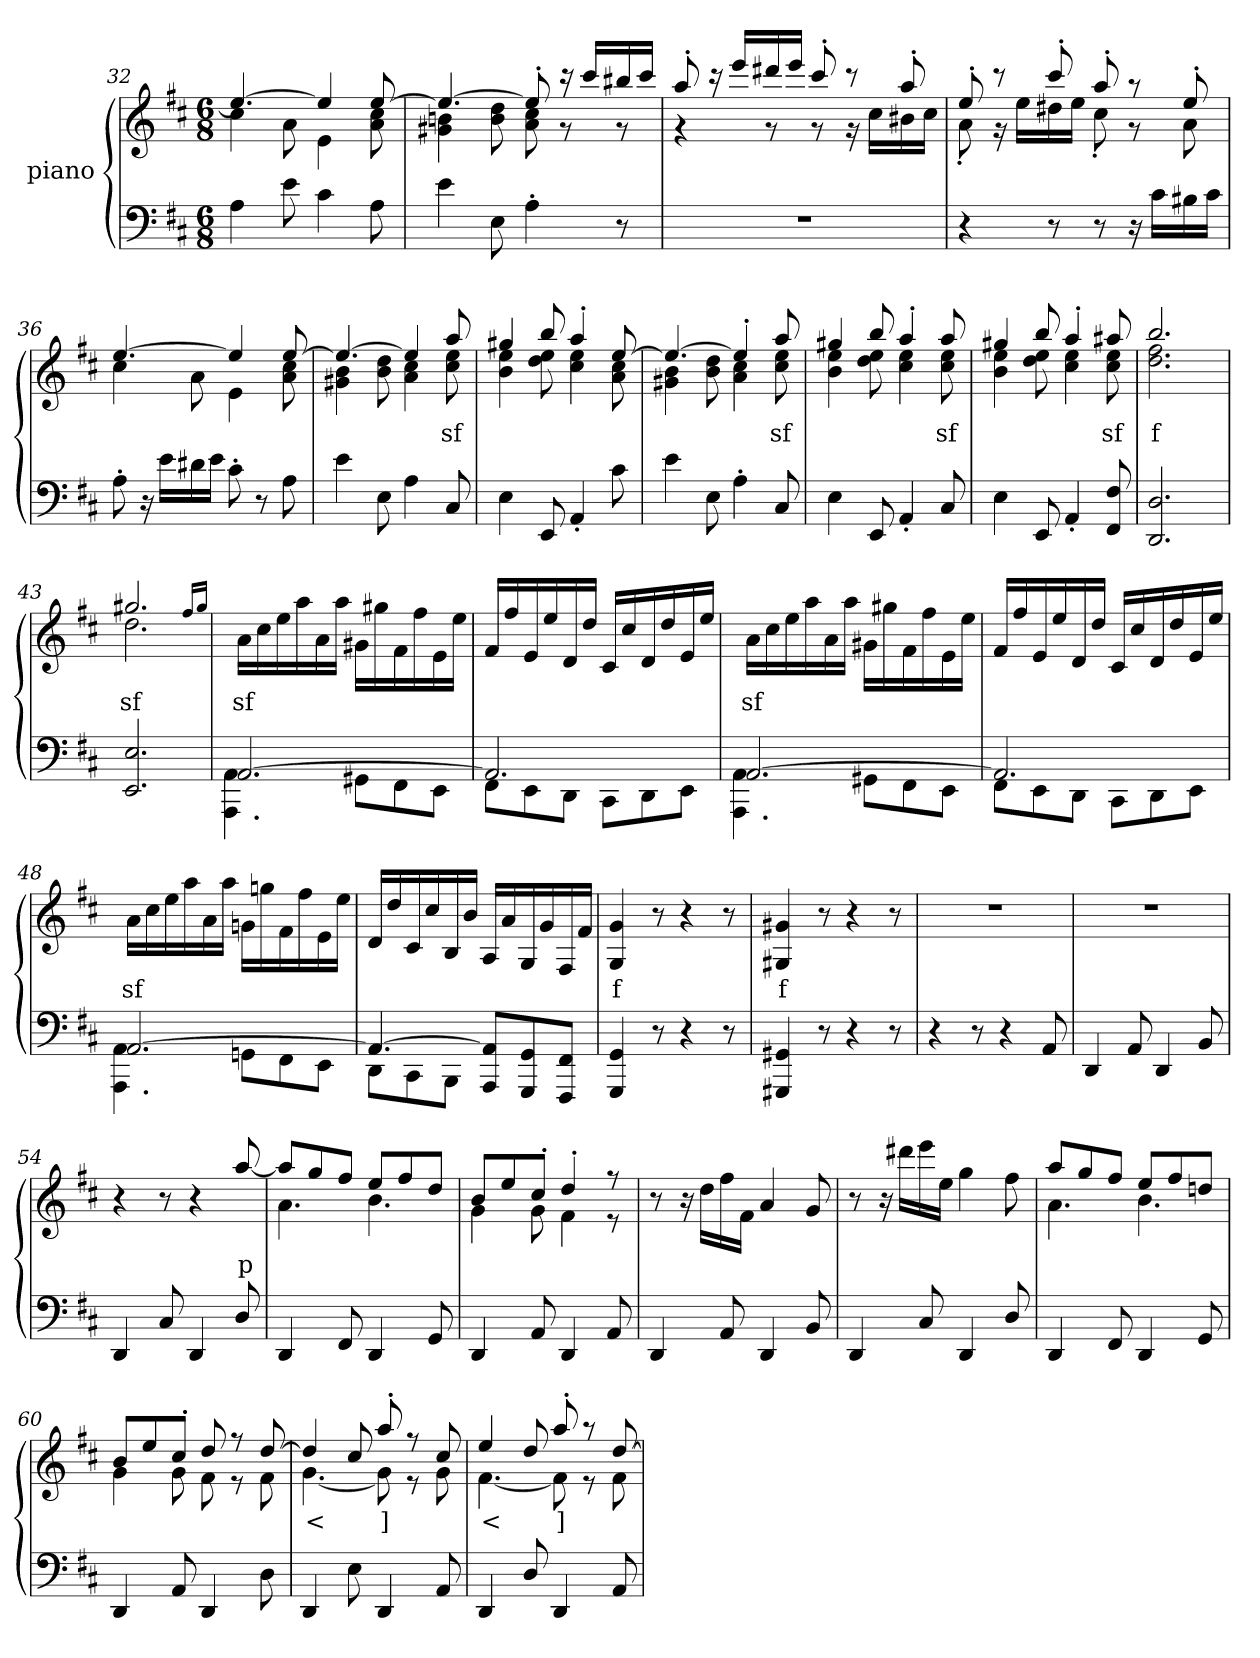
**kern	**kern	**text
*part2	*part1	*part1
*staff2	*staff1	*staff1
*	*I"piano	*
*clefF4	*clefG2	*
*k[f#c#]	*k[f#c#]	*
*D:	*D:	*
*M6/8	*M6/8	*
=32	=32	=32
*	*^	*
4A	4.ee_	4cc#	.
8e	.	8a	.
4c#	4ee]	4e	.
8A	[8ee	8a 8cc#	.
=33	=33	=33	=33
4e	4.ee_	4g#X 4bn	.
8E	.	8b 8dd	.
4A'>	8ee'>]	8a 8cc#	.
.	16r	8r	.
.	16ccc#LL	.	.
8r	16bb#X	8r	.
.	16ccc#JJ	.	.
=34	=34	=34	=34
2.r	8aa'>	4r	.
.	16r	.	.
.	16eeeLL	.	.
.	16ddd#X	8r	.
.	16eeeJJ	.	.
.	8ccc#'>	8r	.
.	8r	16r	.
.	.	16cc#LL	.
.	8aa'>	16b#X	.
.	.	16cc#JJ	.
=35	=35	=35	=35
4r	8ee'>	8a'>	.
.	8r	16r	.
.	.	16eeLL	.
8r	8ccc#'>	16dd#X	.
.	.	16eeJJ	.
8r	8aa'>	8cc#'>	.
16r	8r	8r	.
16c#LL	.	.	.
16B#X	8ee'>	8a	.
16c#JJ	.	.	.
=36	=36	=36	=36
8A'>	[4.ee	4cc#	.
16r	.	.	.
16eLL	.	.	.
16d#X	.	8a	.
16eJJ	.	.	.
8c#'>	4ee]	4e	.
8r	.	.	.
8A	[8ee	8a 8cc#	.
=37	=37	=37	=37
4e	4.ee_	4g#X 4b	.
8E	.	8b 8dd	.
4A	4ee]	4a 4cc#	.
8C#	8aa	8cc# 8ee	sf
=38	=38	=38	=38
4E	4gg#X	4b 4ee	.
8EE	8bb	8dd 8ee	.
4AA'>	4aa'>	4cc# 4ee	.
8c#	[8ee	8a 8cc#	.
=39	=39	=39	=39
4e	4.ee_	4g#X 4b	.
8E	.	8b 8dd	.
4A'>	4ee'>]	4a 4cc#	.
8C#	8aa	8cc# 8ee	sf
=40	=40	=40	=40
4E	4gg#X	4b 4ee	.
8EE	8bb	8dd 8ee	.
4AA'>	4aa'>	4cc# 4ee	.
8C#	8aa	8cc# 8ee	sf
=41	=41	=41	=41
4E	4gg#X	4b 4ee	.
8EE	8bb	8dd 8ee	.
4AA'>	4aa'>	4cc# 4ee	.
8FF# 8F#	8aa#X	8cc# 8ee	sf
=42	=42	=42	=42
2.DD 2.D	2.bb	2.dd 2.ff#	f
=43	=43	=43	=43
2.EE 2.E	2.gg#X	2.dd	sf
*	*v	*v	*
.	16qff#LL	.
.	16qgg#JJ	.
=44	=44	=44
*^	*	*
[2.AA	4.AAA 4.AA	16aLL	sf
.	.	16cc#	.
.	.	16ee	.
.	.	16aa	.
.	.	16a	.
.	.	16aaJJ	.
.	8GG#XL	16g#XLL	.
.	.	16gg#	.
.	8FF#	16f#	.
.	.	16ff#	.
.	8EEJ	16e	.
.	.	16eeJJ	.
=45	=45	=45	=45
2.AA]	8FF#L	16f#LL	.
.	.	16ff#	.
.	8EE	16e	.
.	.	16ee	.
.	8DDJ	16d	.
.	.	16ddJJ	.
.	8CC#L	16c#LL	.
.	.	16cc#	.
.	8DD	16d	.
.	.	16dd	.
.	8EEJ	16e	.
.	.	16eeJJ	.
=46	=46	=46	=46
[2.AA	4.AAA 4.AA	16aLL	sf
.	.	16cc#	.
.	.	16ee	.
.	.	16aa	.
.	.	16a	.
.	.	16aaJJ	.
.	8GG#XL	16g#XLL	.
.	.	16gg#	.
.	8FF#	16f#	.
.	.	16ff#	.
.	8EEJ	16e	.
.	.	16eeJJ	.
=47	=47	=47	=47
2.AA]	8FF#L	16f#LL	.
.	.	16ff#	.
.	8EE	16e	.
.	.	16ee	.
.	8DDJ	16d	.
.	.	16ddJJ	.
.	8CC#L	16c#LL	.
.	.	16cc#	.
.	8DD	16d	.
.	.	16dd	.
.	8EEJ	16e	.
.	.	16eeJJ	.
=48	=48	=48	=48
[2.AA	4.AAA 4.AA	16aLL	sf
.	.	16cc#	.
.	.	16ee	.
.	.	16aa	.
.	.	16a	.
.	.	16aaJJ	.
.	8GGnL	16gnLL	.
.	.	16ggn	.
.	8FF#	16f#	.
.	.	16ff#	.
.	8EEJ	16e	.
.	.	16eeJJ	.
=49	=49	=49	=49
4.AA_	8DDL	16dLL	.
.	.	16dd	.
.	8CC#	16c#	.
.	.	16cc#	.
.	8BBBJ	16B	.
.	.	16bJJ	.
8AAA 8AA]L	4.ryy	16ALL	.
.	.	16a	.
8GGG 8GG	.	16G	.
.	.	16g	.
8FFF# 8FF#J	.	16F#	.
.	.	16f#JJ	.
*v	*v	*	*
=50	=50	=50
4GGG 4GG	4G 4g	f
8r	8r	.
4r	4r	.
8r	8r	.
=51	=51	=51
4GGG#X 4GG#X	4G#X 4g#X	f
8r	8r	.
4r	4r	.
8r	8r	.
=52	=52	=52
4r	2.r	.
8r	.	.
4r	.	.
8AA	.	.
=53	=53	=53
4DD	2.r	.
8AA	.	.
4DD	.	.
8BB	.	.
=54	=54	=54
4DD	4r	.
8C#	8r	.
4DD	4r	.
8D/	[8aa/	p
=55	=55	=55
*	*^	*
4DD	8aaL]	4.a	.
.	8gg	.	.
8FF#	8ff#J	.	.
4DD	8eeL	4.b	.
.	8ff#	.	.
8GG	8ddJ	.	.
=56	=56	=56	=56
4DD	8bL	4g	.
.	8ee	.	.
8AA	8cc#'>J	8g	.
4DD	4dd'>	4f#	.
8AA	8r	8r	.
*	*v	*v	*
=57	=57	=57
4DD	8r	.
.	16r	.
.	16ddLL	.
8AA	16ff#	.
.	16f#JJ	.
4DD	4a	.
8BB	8g	.
=58	=58	=58
4DD	8r	.
.	16r	.
.	16ddd#XLL	.
8C#	16eee	.
.	16eeJJ	.
4DD	4gg	.
8D/	8ff#	.
=59	=59	=59
*	*^	*
4DD	8aaL	4.a	.
.	8gg	.	.
8FF#	8ff#J	.	.
4DD	8eeL	4.b	.
.	8ff#	.	.
8GG	8ddnJ	.	.
=60	=60	=60	=60
4DD	8bL	4g	.
.	8ee	.	.
8AA	8cc#'>J	8g	.
4DD	8dd	8f#	.
.	8r	8r	.
8D	[8dd	8f#	.
=61	=61	=61	=61
4DD	4dd]	[4.g	<
8E	8cc#	.	.
4DD	8aa'>	8g]	]
.	8r	8r	.
8AA	8cc#	8g	.
=62	=62	=62	=62
4DD	4ee	[4.f#	<
8D/	8dd	.	.
4DD	8aa'>	8f#]	]
.	8r	8r	.
8AA	[8dd	8f#	.
*	*v	*v	*
=	=	=
*-	*-	*-
